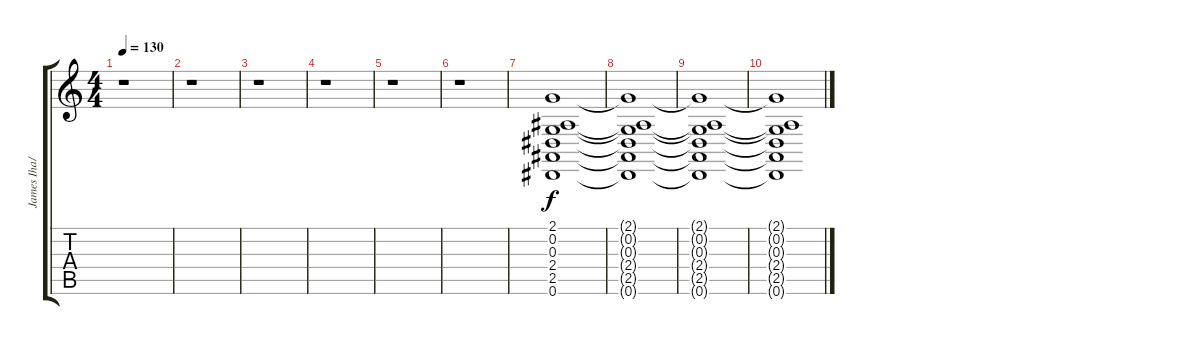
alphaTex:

\track ("James Iha/Effects" "James Iha/") {instrument lead5charang}
\staff {score tabs}
\tuning (F4 Bb3 G3 Db3 Ab2 Eb2) {hide}
\ts (4 4)
\tempo 130
\clef g2
\ks c
r.1{dy f} |
r.1 |
r.1 |
r.1 |
r.1 |
r.1 |
(2.1 0.2 0.3 2.4 2.5 0.6).1 |
(2.1{t} 0.2{t} 0.3{t} 2.4{t} 2.5{t} 0.6{t}).1 |
(2.1{t} 0.2{t} 0.3{t} 2.4{t} 2.5{t} 0.6{t}).1 |
(2.1{t} 0.2{t} 0.3{t} 2.4{t} 2.5{t} 0.6{t}).1
